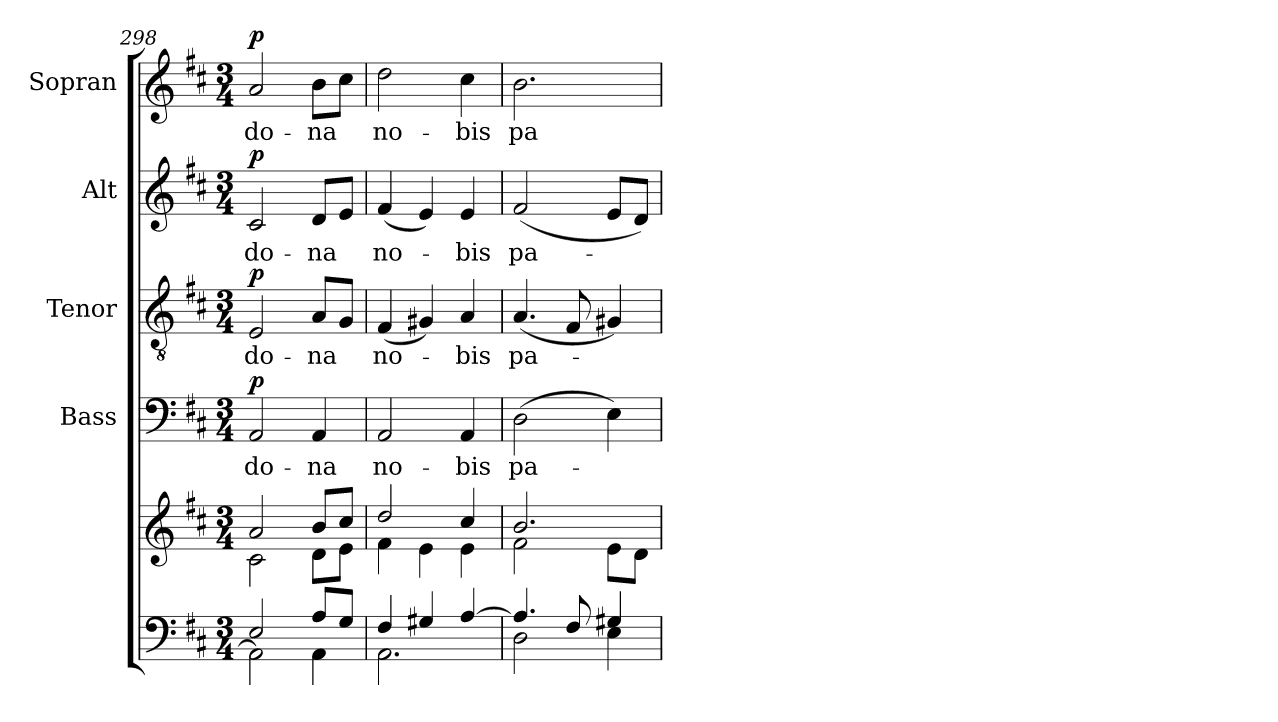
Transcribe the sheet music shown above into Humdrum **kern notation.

**kern	**kern	**kern	**text	**dynam	**kern	**text	**dynam	**kern	**text	**dynam	**kern	**text	**dynam
*part5	*part5	*part4	*part4	*part4	*part3	*part3	*part3	*part2	*part2	*part2	*part1	*part1	*part1
*staff6	*staff5	*staff4	*staff4	*staff4	*staff3	*staff3	*staff3	*staff2	*staff2	*staff2	*staff1	*staff1	*staff1
*	*	*I"Bass	*	*	*I"Tenor	*	*	*I"Alt	*	*	*I"Sopran	*	*
*	*	*I'B.	*	*	*I'T.	*	*	*I'A.	*	*	*I'S.	*	*
*clefF4	*clefG2	*clefF4	*	*	*clefGv2	*	*	*clefG2	*	*	*clefG2	*	*
*k[f#c#]	*k[f#c#]	*k[f#c#]	*	*	*k[f#c#]	*	*	*k[f#c#]	*	*	*k[f#c#]	*	*
*D:	*D:	*D:	*	*	*D:	*	*	*D:	*	*	*D:	*	*
*M3/4	*M3/4	*M3/4	*	*	*M3/4	*	*	*M3/4	*	*	*M3/4	*	*
=298	=298	=298	=298	=298	=298	=298	=298	=298	=298	=298	=298	=298	=298
*^	*^	*	*	*	*	*	*	*	*	*	*	*	*
!	!	!	!	!	!LO:LY:b	!LO:DY:a	!	!LO:LY:b	!LO:DY:a	!	!LO:LY:b	!LO:DY:a	!	!LO:LY:b	!LO:DY:a
2E/	2AA\]	2a/	2c#\	2AA/	do-	p	2E/	do-	p	2c#/	do-	p	2a/	do-	p
!	!	!	!	!	!LO:LY:b	!	!	!LO:LY:b	!	!	!LO:LY:b	!	!	!LO:LY:b	!
8A/L	4AA\	8b/L	8d\L	4AA/	-na	.	8A/L	-na	.	8d/L	-na	.	8b\L	-na	.
8G/J	.	8cc#/J	8e\J	.	.	.	8G/J	.	.	8e/J	.	.	8cc#\J	.	.
=299	=299	=299	=299	=299	=299	=299	=299	=299	=299	=299	=299	=299	=299	=299	=299
!	!	!	!	!	!LO:LY:b	!	!	!LO:LY:b	!	!	!LO:LY:b	!	!	!LO:LY:b	!
4F#/	2.AA\	2dd/	4f#\	2AA/	no-	.	(<4F#/	no-	.	(<4f#/	no-	.	2dd\	no-	.
4G#X/	.	.	4e\	.	.	.	4G#X/)	.	.	4e/)	.	.	.	.	.
!	!	!	!	!	!LO:LY:b	!	!	!LO:LY:b	!	!	!LO:LY:b	!	!	!LO:LY:b	!
[>4A/	.	4cc#/	4e\	4AA/	-bis	.	4A/	-bis	.	4e/	-bis	.	4cc#\	-bis	.
!!LO:LB:g=z
=300	=300	=300	=300	=300	=300	=300	=300	=300	=300	=300	=300	=300	=300	=300	=300
!	!	!	!	!	!LO:LY:b	!	!	!LO:LY:b	!	!	!LO:LY:b	!	!	!LO:LY:b	!
4.A/]	2D\	2.b/	2f#\	(>2D\	pa-	.	(<4.A/	pa-	.	(<2f#/	pa-	.	2.b\	pa-	.
8F#/	.	.	.	.	.	.	8F#/	.	.	.	.	.	.	.	.
4G#X/	4E\	.	8e\L	4E\)	.	.	4G#X/)	.	.	8e/L	.	.	.	.	.
.	.	.	8d\J	.	.	.	.	.	.	8d/J)	.	.	.	.	.
*v	*v	*	*	*	*	*	*	*	*	*	*	*	*	*	*
*	*v	*v	*	*	*	*	*	*	*	*	*	*	*	*
=	=	=	=	=	=	=	=	=	=	=	=	=	=
*-	*-	*-	*-	*-	*-	*-	*-	*-	*-	*-	*-	*-	*-
